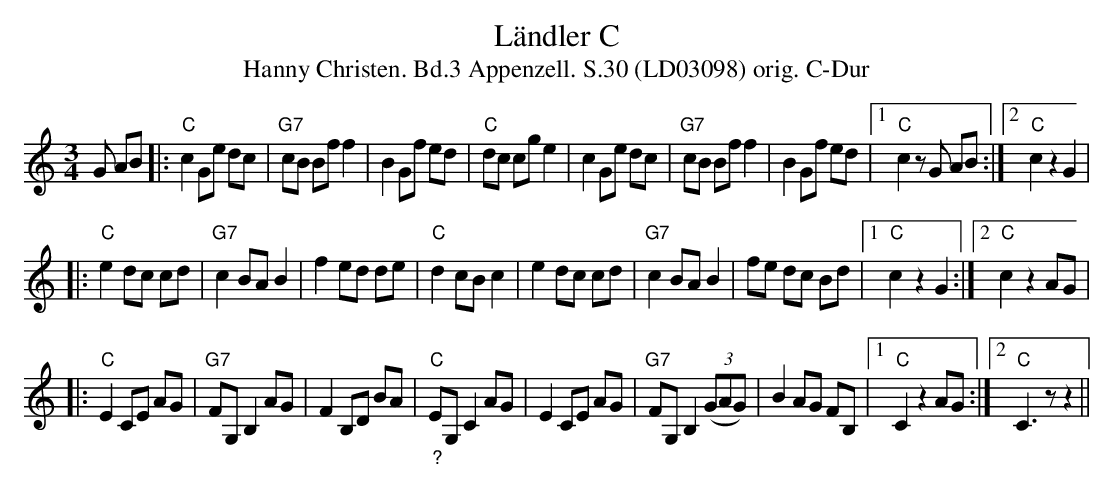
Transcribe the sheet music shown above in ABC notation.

X:1
T:Ländler C
T:Hanny Christen. Bd.3 Appenzell. S.30 (LD03098) orig. C-Dur
M:3/4
L:1/8
K:C
G AB |: "C"c2 Ge dc | "G7"cB Bf f2 | B2 Gf ed | "C"dc cg e2 | \
           c2 Ge dc | "G7"cB Bf f2 | B2 Gf ed |1 "C"c2 z G AB :|2 "C"c2 z2 G2 |
|: "C"e2 dc cd | "G7"c2 BA B2 | f2 ed de | "C"d2 cB c2 | \
      e2 dc cd | "G7"c2 BA B2 | fe dc Bd |1 "C"c2 z2 G2 :|2 "C"c2 z2 AG |
|: "C"E2 CE AG | "G7"FG, B,2 AG | F2 B,D BA | "_?""C"EG, C2 AG | \
      E2 CE AG | "G7"FG, B,2 (3(GAG) | B2 AG FB, |1 "C"C2 z2 AG :|2 "C"C3 z z2 ||
